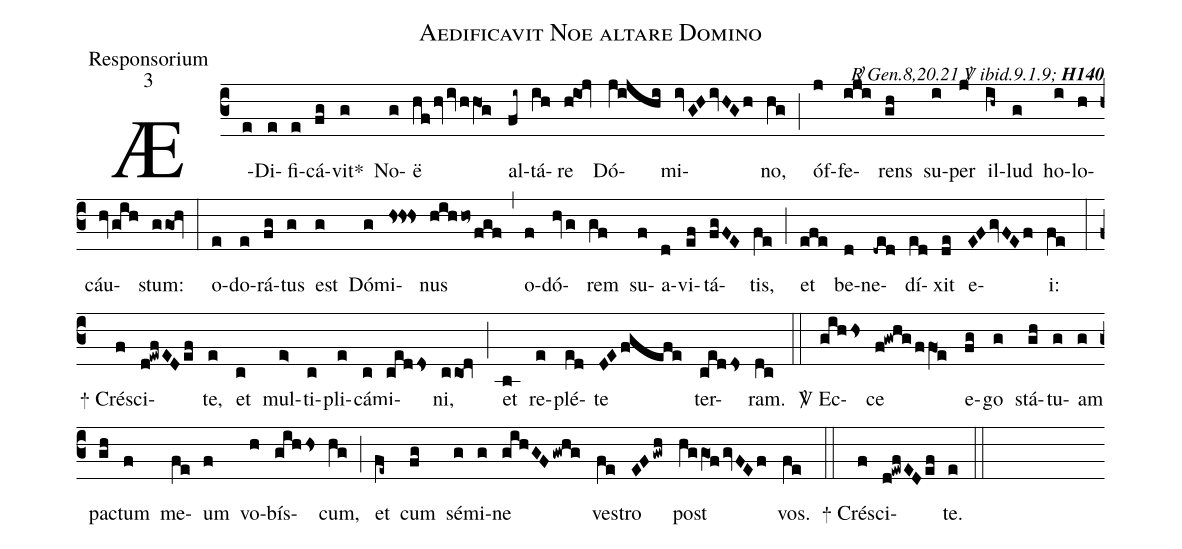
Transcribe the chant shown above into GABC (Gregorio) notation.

name:Aedificavit Noe altare Domino;
office-part:Responsorium;
mode:3;
commentary:{\itshape\mdseries \Rbar\ Gen.8,20.21 \Vbar\ ibid.9.1.9;\/} {\bfseries H140};
%%
(c3) Æ(e)Di(e)fi(e)cá(fg)vit<sp>*</sp>(g) No(g)ë(hfhvivhhO1g) al(fi~)tá(ih)re(h!io1!jv) Dó(jV!ijhi)mi(ivGHivHGh)no,(hg) (;)
óf(j)fe(iji)rens(gh) su(i)per(j) il(ih~)lud(g) ho(i)lo(h)cáu(hvgih)stum:(ggo1!hv) (:)
o(e)do(e)rá(fg)tus(g) est(g) Dó(g)mi(hs!hs!hs)nus(hihho~fgf) (,)
o(f)dó(hvg)rem(gf) su(f)a(d)vi(ef)tá(fgFE)tis,(fe) (;)
et(efe) be(d)ne(-ded)dí(ed)xit(de) e(EFgvFEf)i:(fe) (:)
<sp>+</sp> Cré(f)sci(d!ewfEDef)te,(e) et(c) mul(e>)ti(c)pli(e)cá(c)mi(cedds)ni,(cco1!dv) (;)
et(b) re(e)plé(ed)te(DEfgefe) ter(cedDs)ram.(dc) (::)
<sp>V/</sp> Ec(gihhs)ce(f!gwhgffO1e) e(fg)go(g) stá(gh)tu(g)am(g) pac(gh)tum(f) me(fe)um(f) vo(h)bís(gihhs)cum,(hg) (;)
et(fe~) cum(fg) sé(g)mi(g)ne(gihGFgwhg) ves(fe)tro(EFgwh) post(hggO1fgvFEf) vos.(fe) (::)
<sp>+</sp> Cré(f)sci(d!ewfEDef)te.(e) (::)
